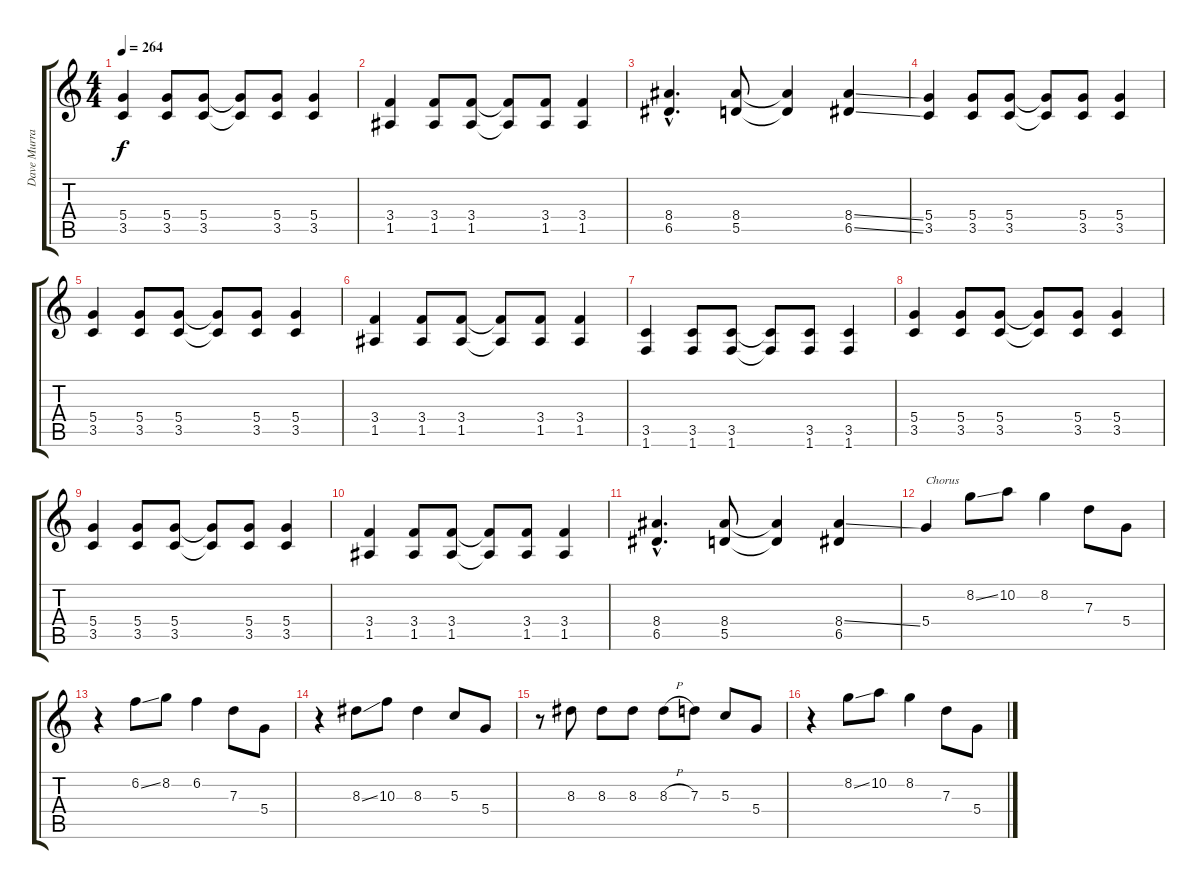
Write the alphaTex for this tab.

\track ("Dave Murray" "Dave Murra") {instrument distortionguitar}
\staff {score tabs}
\tuning (E4 B3 G3 D3 A2 E2) {hide}
\ts (4 4)
\tempo 264
\clef g2
\ks c
(5.4 3.5).4{dy f} (5.4 3.5).8 (5.4 3.5).8 (5.4{t} 3.5{t}).8 (5.4 3.5).8 (5.4 3.5).4 |
(3.4 1.5).4 (3.4 1.5).8 (3.4 1.5).8 (3.4{t} 1.5{t}).8 (3.4 1.5).8 (3.4 1.5).4 |
(8.4{hac} 6.5{hac}).4{d} (8.4 5.5).8 (8.4{t} 5.5{t}).4 (8.4{ss} 6.5{ss}).4 |
(5.4 3.5).4 (5.4 3.5).8 (5.4 3.5).8 (5.4{t} 3.5{t}).8 (5.4 3.5).8 (5.4 3.5).4 |
(5.4 3.5).4 (5.4 3.5).8 (5.4 3.5).8 (5.4{t} 3.5{t}).8 (5.4 3.5).8 (5.4 3.5).4 |
(3.4 1.5).4 (3.4 1.5).8 (3.4 1.5).8 (3.4{t} 1.5{t}).8 (3.4 1.5).8 (3.4 1.5).4 |
(3.5 1.6).4 (3.5 1.6).8 (3.5 1.6).8 (3.5{t} 1.6{t}).8 (3.5 1.6).8 (3.5 1.6).4 |
(5.4 3.5).4 (5.4 3.5).8 (5.4 3.5).8 (5.4{t} 3.5{t}).8 (5.4 3.5).8 (5.4 3.5).4 |
(5.4 3.5).4 (5.4 3.5).8 (5.4 3.5).8 (5.4{t} 3.5{t}).8 (5.4 3.5).8 (5.4 3.5).4 |
(3.4 1.5).4 (3.4 1.5).8 (3.4 1.5).8 (3.4{t} 1.5{t}).8 (3.4 1.5).8 (3.4 1.5).4 |
(8.4{hac} 6.5{hac}).4{d} (8.4 5.5).8 (8.4{t} 5.5{t}).4 (8.4{ss} 6.5).4 |
5.4.4{txt "Chorus"} 8.2{ss}.8 10.2.8 8.2.4 7.3.8 5.4.8 |
r.4 6.2{ss}.8 8.2.8 6.2.4 7.3.8 5.4.8 |
r.4 8.3{ss}.8 10.3.8 8.3.4 5.3.8 5.4.8 |
r.8 8.3.8 8.3.8 8.3.8 8.3{h}.8 7.3.8 5.3.8 5.4.8 |
r.4 8.2{ss}.8 10.2.8 8.2.4 7.3.8 5.4.8
